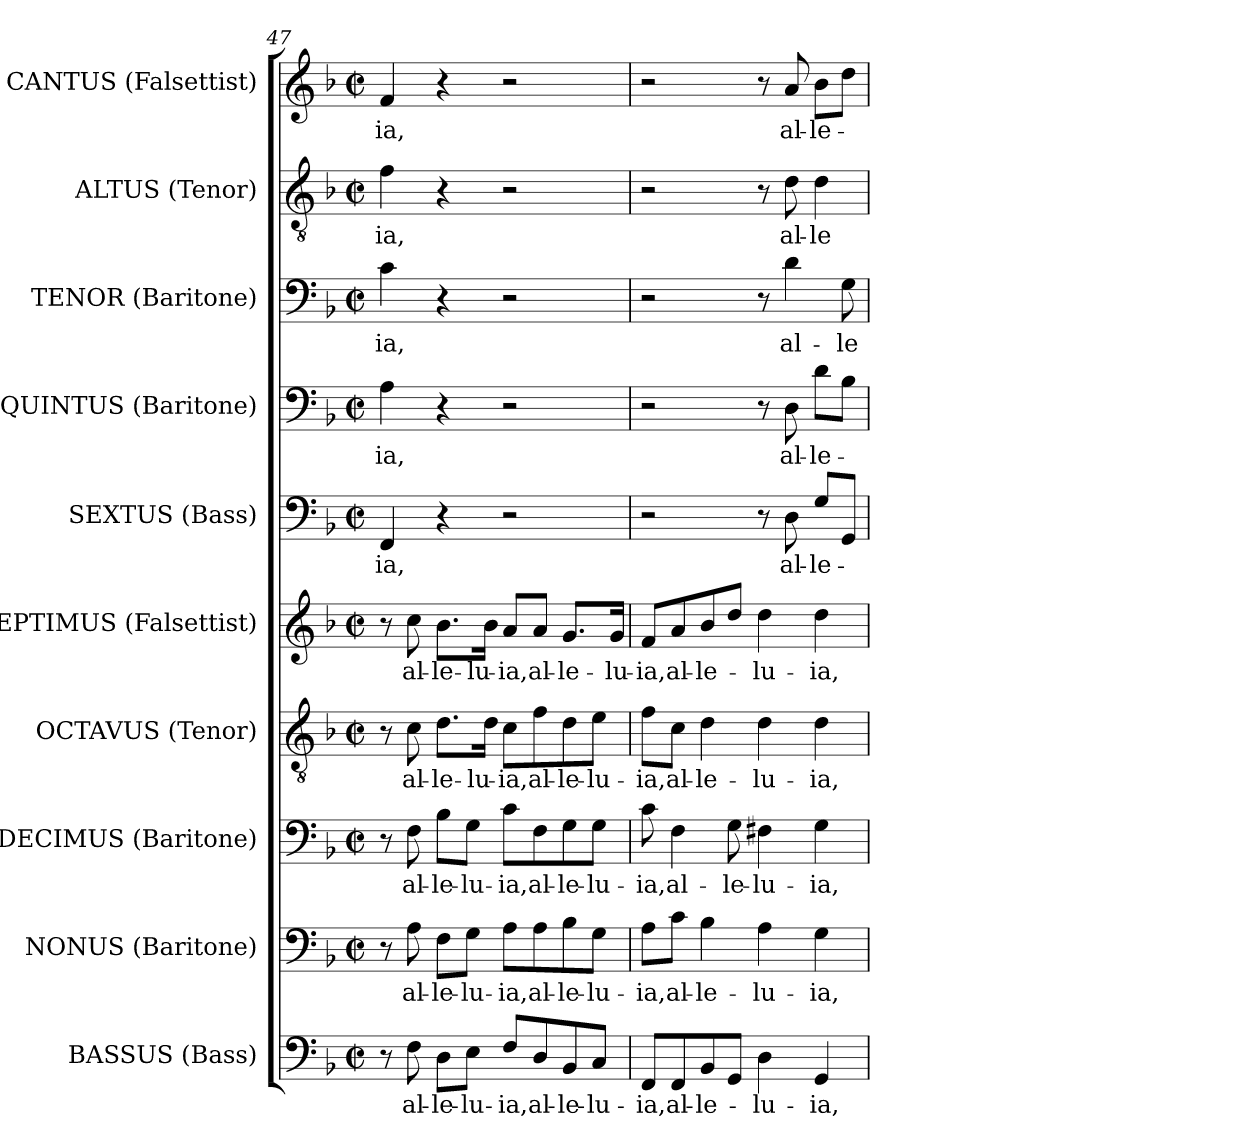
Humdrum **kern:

**kern	**text	**kern	**text	**kern	**text	**kern	**text	**kern	**text	**kern	**text	**kern	**text	**kern	**text	**kern	**text	**kern	**text
*part10	*part10	*part9	*part9	*part8	*part8	*part7	*part7	*part6	*part6	*part5	*part5	*part4	*part4	*part3	*part3	*part2	*part2	*part1	*part1
*staff10	*staff10	*staff9	*staff9	*staff8	*staff8	*staff7	*staff7	*staff6	*staff6	*staff5	*staff5	*staff4	*staff4	*staff3	*staff3	*staff2	*staff2	*staff1	*staff1
*I"BASSUS (Bass)	*	*I"NONUS (Baritone)	*	*I"DECIMUS (Baritone)	*	*I"OCTAVUS (Tenor)	*	*I"SEPTIMUS (Falsettist)	*	*I"SEXTUS (Bass)	*	*I"QUINTUS (Baritone)	*	*I"TENOR (Baritone)	*	*I"ALTUS (Tenor)	*	*I"CANTUS (Falsettist)	*
*I'B.	*	*I'Bar.	*	*I'Bar.	*	*I'T.	*	*I'A.	*	*I'B.	*	*I'Bar.	*	*I'Bar.	*	*I'T.	*	*I'A.	*
*clefF4	*	*clefF4	*	*clefF4	*	*clefGv2	*	*clefG2	*	*clefF4	*	*clefF4	*	*clefF4	*	*clefGv2	*	*clefG2	*
*	*	*	*	*	*	*ITrd7c12	*	*	*	*	*	*	*	*	*	*ITrd7c12	*	*	*
*k[b-]	*	*k[b-]	*	*k[b-]	*	*k[b-]	*	*k[b-]	*	*k[b-]	*	*k[b-]	*	*k[b-]	*	*k[b-]	*	*k[b-]	*
*F:	*	*F:	*	*F:	*	*F:	*	*F:	*	*F:	*	*F:	*	*F:	*	*F:	*	*F:	*
*M2/2	*	*M2/2	*	*M2/2	*	*M2/2	*	*M2/2	*	*M2/2	*	*M2/2	*	*M2/2	*	*M2/2	*	*M2/2	*
*met(c|)	*	*met(c|)	*	*met(c|)	*	*met(c|)	*	*met(c|)	*	*met(c|)	*	*met(c|)	*	*met(c|)	*	*met(c|)	*	*met(c|)	*
=47	=47	=47	=47	=47	=47	=47	=47	=47	=47	=47	=47	=47	=47	=47	=47	=47	=47	=47	=47
!	!	!	!	!	!	!	!	!	!	!	!LO:LY:b:color=#000000	!	!	!	!	!	!	!	!
!	!	!	!	!	!	!	!	!	!	!	!	!	!LO:LY:b:color=#000000	!	!	!	!	!	!
!	!	!	!	!	!	!	!	!	!	!	!	!	!	!	!LO:LY:b:color=#000000	!	!	!	!
!	!	!	!	!	!	!	!	!	!	!	!	!	!	!	!	!	!LO:LY:b:color=#000000	!	!
!	!	!	!	!	!	!	!	!	!	!	!	!	!	!	!	!	!	!	!LO:LY:b:color=#000000
8r	.	8r	.	8r	.	8r	.	8r	.	4FFi/	-ia,	4Ai\	-ia,	4ci\	-ia,	4Fi\	-ia,	4fi/	-ia,
!	!LO:LY:b:color=#000000	!	!	!	!	!	!	!	!	!	!	!	!	!	!	!	!	!	!
!	!	!	!LO:LY:b:color=#000000	!	!	!	!	!	!	!	!	!	!	!	!	!	!	!	!
!	!	!	!	!	!LO:LY:b:color=#000000	!	!	!	!	!	!	!	!	!	!	!	!	!	!
!	!	!	!	!	!	!	!LO:LY:b:color=#000000	!	!	!	!	!	!	!	!	!	!	!	!
!	!	!	!	!	!	!	!	!	!LO:LY:b:color=#000000	!	!	!	!	!	!	!	!	!	!
8Fi\	al-	8Ai\	al-	8Fi\	al-	8Ci\	al-	8cci\	al-	.	.	.	.	.	.	.	.	.	.
!	!LO:LY:b:color=#000000	!	!	!	!	!	!	!	!	!	!	!	!	!	!	!	!	!	!
!	!	!	!LO:LY:b:color=#000000	!	!	!	!	!	!	!	!	!	!	!	!	!	!	!	!
!	!	!	!	!	!LO:LY:b:color=#000000	!	!	!	!	!	!	!	!	!	!	!	!	!	!
!	!	!	!	!	!	!	!LO:LY:b:color=#000000	!	!	!	!	!	!	!	!	!	!	!	!
!	!	!	!	!	!	!	!	!	!LO:LY:b:color=#000000	!	!	!	!	!	!	!	!	!	!
8Di\L	-le-	8Fi\L	-le-	8B-i\L	-le-	8.Di\L	-le-	8.b-i\L	-le-	4r	.	4r	.	4r	.	4r	.	4r	.
!	!LO:LY:b:color=#000000	!	!	!	!	!	!	!	!	!	!	!	!	!	!	!	!	!	!
!	!	!	!LO:LY:b:color=#000000	!	!	!	!	!	!	!	!	!	!	!	!	!	!	!	!
!	!	!	!	!	!LO:LY:b:color=#000000	!	!	!	!	!	!	!	!	!	!	!	!	!	!
8Ei\J	-lu-	8Gi\J	-lu-	8Gi\J	-lu-	.	.	.	.	.	.	.	.	.	.	.	.	.	.
!	!	!	!	!	!	!	!LO:LY:b:color=#000000	!	!	!	!	!	!	!	!	!	!	!	!
!	!	!	!	!	!	!	!	!	!LO:LY:b:color=#000000	!	!	!	!	!	!	!	!	!	!
.	.	.	.	.	.	16Di\Jk	-lu-	16b-i\Jk	-lu-	.	.	.	.	.	.	.	.	.	.
!	!LO:LY:b:color=#000000	!	!	!	!	!	!	!	!	!	!	!	!	!	!	!	!	!	!
!	!	!	!LO:LY:b:color=#000000	!	!	!	!	!	!	!	!	!	!	!	!	!	!	!	!
!	!	!	!	!	!LO:LY:b:color=#000000	!	!	!	!	!	!	!	!	!	!	!	!	!	!
!	!	!	!	!	!	!	!LO:LY:b:color=#000000	!	!	!	!	!	!	!	!	!	!	!	!
!	!	!	!	!	!	!	!	!	!LO:LY:b:color=#000000	!	!	!	!	!	!	!	!	!	!
8Fi/L	-ia,	8Ai\L	-ia,	8ci\L	-ia,	8Ci\L	-ia,	8ai/L	-ia,	2r	.	2r	.	2r	.	2r	.	2r	.
!	!LO:LY:b:color=#000000	!	!	!	!	!	!	!	!	!	!	!	!	!	!	!	!	!	!
!	!	!	!LO:LY:b:color=#000000	!	!	!	!	!	!	!	!	!	!	!	!	!	!	!	!
!	!	!	!	!	!LO:LY:b:color=#000000	!	!	!	!	!	!	!	!	!	!	!	!	!	!
!	!	!	!	!	!	!	!LO:LY:b:color=#000000	!	!	!	!	!	!	!	!	!	!	!	!
!	!	!	!	!	!	!	!	!	!LO:LY:b:color=#000000	!	!	!	!	!	!	!	!	!	!
8Di/	al-	8Ai\	al-	8Fi\	al-	8Fi\	al-	8ai/J	al-	.	.	.	.	.	.	.	.	.	.
!	!LO:LY:b:color=#000000	!	!	!	!	!	!	!	!	!	!	!	!	!	!	!	!	!	!
!	!	!	!LO:LY:b:color=#000000	!	!	!	!	!	!	!	!	!	!	!	!	!	!	!	!
!	!	!	!	!	!LO:LY:b:color=#000000	!	!	!	!	!	!	!	!	!	!	!	!	!	!
!	!	!	!	!	!	!	!LO:LY:b:color=#000000	!	!	!	!	!	!	!	!	!	!	!	!
!	!	!	!	!	!	!	!	!	!LO:LY:b:color=#000000	!	!	!	!	!	!	!	!	!	!
8BB-i/	-le-	8B-i\	-le-	8Gi\	-le-	8Di\	-le-	8.gi/L	-le-	.	.	.	.	.	.	.	.	.	.
!	!LO:LY:b:color=#000000	!	!	!	!	!	!	!	!	!	!	!	!	!	!	!	!	!	!
!	!	!	!LO:LY:b:color=#000000	!	!	!	!	!	!	!	!	!	!	!	!	!	!	!	!
!	!	!	!	!	!LO:LY:b:color=#000000	!	!	!	!	!	!	!	!	!	!	!	!	!	!
!	!	!	!	!	!	!	!LO:LY:b:color=#000000	!	!	!	!	!	!	!	!	!	!	!	!
8Ci/J	-lu-	8Gi\J	-lu-	8Gi\J	-lu-	8Ei\J	-lu-	.	.	.	.	.	.	.	.	.	.	.	.
!	!	!	!	!	!	!	!	!	!LO:LY:b:color=#000000	!	!	!	!	!	!	!	!	!	!
.	.	.	.	.	.	.	.	16gi/Jk	-lu-	.	.	.	.	.	.	.	.	.	.
=48	=48	=48	=48	=48	=48	=48	=48	=48	=48	=48	=48	=48	=48	=48	=48	=48	=48	=48	=48
!	!LO:LY:b:color=#000000	!	!	!	!	!	!	!	!	!	!	!	!	!	!	!	!	!	!
!	!	!	!LO:LY:b:color=#000000	!	!	!	!	!	!	!	!	!	!	!	!	!	!	!	!
!	!	!	!	!	!LO:LY:b:color=#000000	!	!	!	!	!	!	!	!	!	!	!	!	!	!
!	!	!	!	!	!	!	!LO:LY:b:color=#000000	!	!	!	!	!	!	!	!	!	!	!	!
!	!	!	!	!	!	!	!	!	!LO:LY:b:color=#000000	!	!	!	!	!	!	!	!	!	!
8FFi/L	-ia,	8Ai\L	-ia,	8ci\	-ia,	8Fi\L	-ia,	8fi/L	-ia,	2r	.	2r	.	2r	.	2r	.	2r	.
!	!LO:LY:b:color=#000000	!	!	!	!	!	!	!	!	!	!	!	!	!	!	!	!	!	!
!	!	!	!LO:LY:b:color=#000000	!	!	!	!	!	!	!	!	!	!	!	!	!	!	!	!
!	!	!	!	!	!LO:LY:b:color=#000000	!	!	!	!	!	!	!	!	!	!	!	!	!	!
!	!	!	!	!	!	!	!LO:LY:b:color=#000000	!	!	!	!	!	!	!	!	!	!	!	!
!	!	!	!	!	!	!	!	!	!LO:LY:b:color=#000000	!	!	!	!	!	!	!	!	!	!
8FFi/	al-	8ci\J	al-	4Fi\	al-	8Ci\J	al-	8ai/	al-	.	.	.	.	.	.	.	.	.	.
!	!LO:LY:b:color=#000000	!	!	!	!	!	!	!	!	!	!	!	!	!	!	!	!	!	!
!	!	!	!LO:LY:b:color=#000000	!	!	!	!	!	!	!	!	!	!	!	!	!	!	!	!
!	!	!	!	!	!	!	!LO:LY:b:color=#000000	!	!	!	!	!	!	!	!	!	!	!	!
!	!	!	!	!	!	!	!	!	!LO:LY:b:color=#000000	!	!	!	!	!	!	!	!	!	!
8BB-i/	-le-	4B-i\	-le-	.	.	4Di\	-le-	8b-i/	-le-	.	.	.	.	.	.	.	.	.	.
!	!	!	!	!	!LO:LY:b:color=#000000	!	!	!	!	!	!	!	!	!	!	!	!	!	!
8GGi/J	.	.	.	8Gi\	-le-	.	.	8ddi/J	.	.	.	.	.	.	.	.	.	.	.
!	!LO:LY:b:color=#000000	!	!	!	!	!	!	!	!	!	!	!	!	!	!	!	!	!	!
!	!	!	!LO:LY:b:color=#000000	!	!	!	!	!	!	!	!	!	!	!	!	!	!	!	!
!	!	!	!	!	!LO:LY:b:color=#000000	!	!	!	!	!	!	!	!	!	!	!	!	!	!
!	!	!	!	!	!	!	!LO:LY:b:color=#000000	!	!	!	!	!	!	!	!	!	!	!	!
!	!	!	!	!	!	!	!	!	!LO:LY:b:color=#000000	!	!	!	!	!	!	!	!	!	!
4Di\	-lu-	4Ai\	-lu-	4F#Xi\	-lu-	4Di\	-lu-	4ddi\	-lu-	8r	.	8r	.	8r	.	8r	.	8r	.
!	!	!	!	!	!	!	!	!	!	!	!LO:LY:b:color=#000000	!	!	!	!	!	!	!	!
!	!	!	!	!	!	!	!	!	!	!	!	!	!LO:LY:b:color=#000000	!	!	!	!	!	!
!	!	!	!	!	!	!	!	!	!	!	!	!	!	!	!LO:LY:b:color=#000000	!	!	!	!
!	!	!	!	!	!	!	!	!	!	!	!	!	!	!	!	!	!LO:LY:b:color=#000000	!	!
!	!	!	!	!	!	!	!	!	!	!	!	!	!	!	!	!	!	!	!LO:LY:b:color=#000000
.	.	.	.	.	.	.	.	.	.	8Di\	al-	8Di\	al-	4di\	al-	8Di\	al-	8ai/	al-
!	!LO:LY:b:color=#000000	!	!	!	!	!	!	!	!	!	!	!	!	!	!	!	!	!	!
!	!	!	!LO:LY:b:color=#000000	!	!	!	!	!	!	!	!	!	!	!	!	!	!	!	!
!	!	!	!	!	!LO:LY:b:color=#000000	!	!	!	!	!	!	!	!	!	!	!	!	!	!
!	!	!	!	!	!	!	!LO:LY:b:color=#000000	!	!	!	!	!	!	!	!	!	!	!	!
!	!	!	!	!	!	!	!	!	!LO:LY:b:color=#000000	!	!	!	!	!	!	!	!	!	!
!	!	!	!	!	!	!	!	!	!	!	!LO:LY:b:color=#000000	!	!	!	!	!	!	!	!
!	!	!	!	!	!	!	!	!	!	!	!	!	!LO:LY:b:color=#000000	!	!	!	!	!	!
!	!	!	!	!	!	!	!	!	!	!	!	!	!	!	!	!	!LO:LY:b:color=#000000	!	!
!	!	!	!	!	!	!	!	!	!	!	!	!	!	!	!	!	!	!	!LO:LY:b:color=#000000
4GGi/	-ia,	4Gi\	-ia,	4Gi\	-ia,	4Di\	-ia,	4ddi\	-ia,	8Gi/L	-le-	8di\L	-le-	.	.	4Di\	-le-	8b-i\L	-le-
!	!	!	!	!	!	!	!	!	!	!	!	!	!	!	!LO:LY:b:color=#000000	!	!	!	!
.	.	.	.	.	.	.	.	.	.	8GGi/J	.	8B-i\J	.	8Gi\	-le-	.	.	8ddi\J	.
=	=	=	=	=	=	=	=	=	=	=	=	=	=	=	=	=	=	=	=
*-	*-	*-	*-	*-	*-	*-	*-	*-	*-	*-	*-	*-	*-	*-	*-	*-	*-	*-	*-
